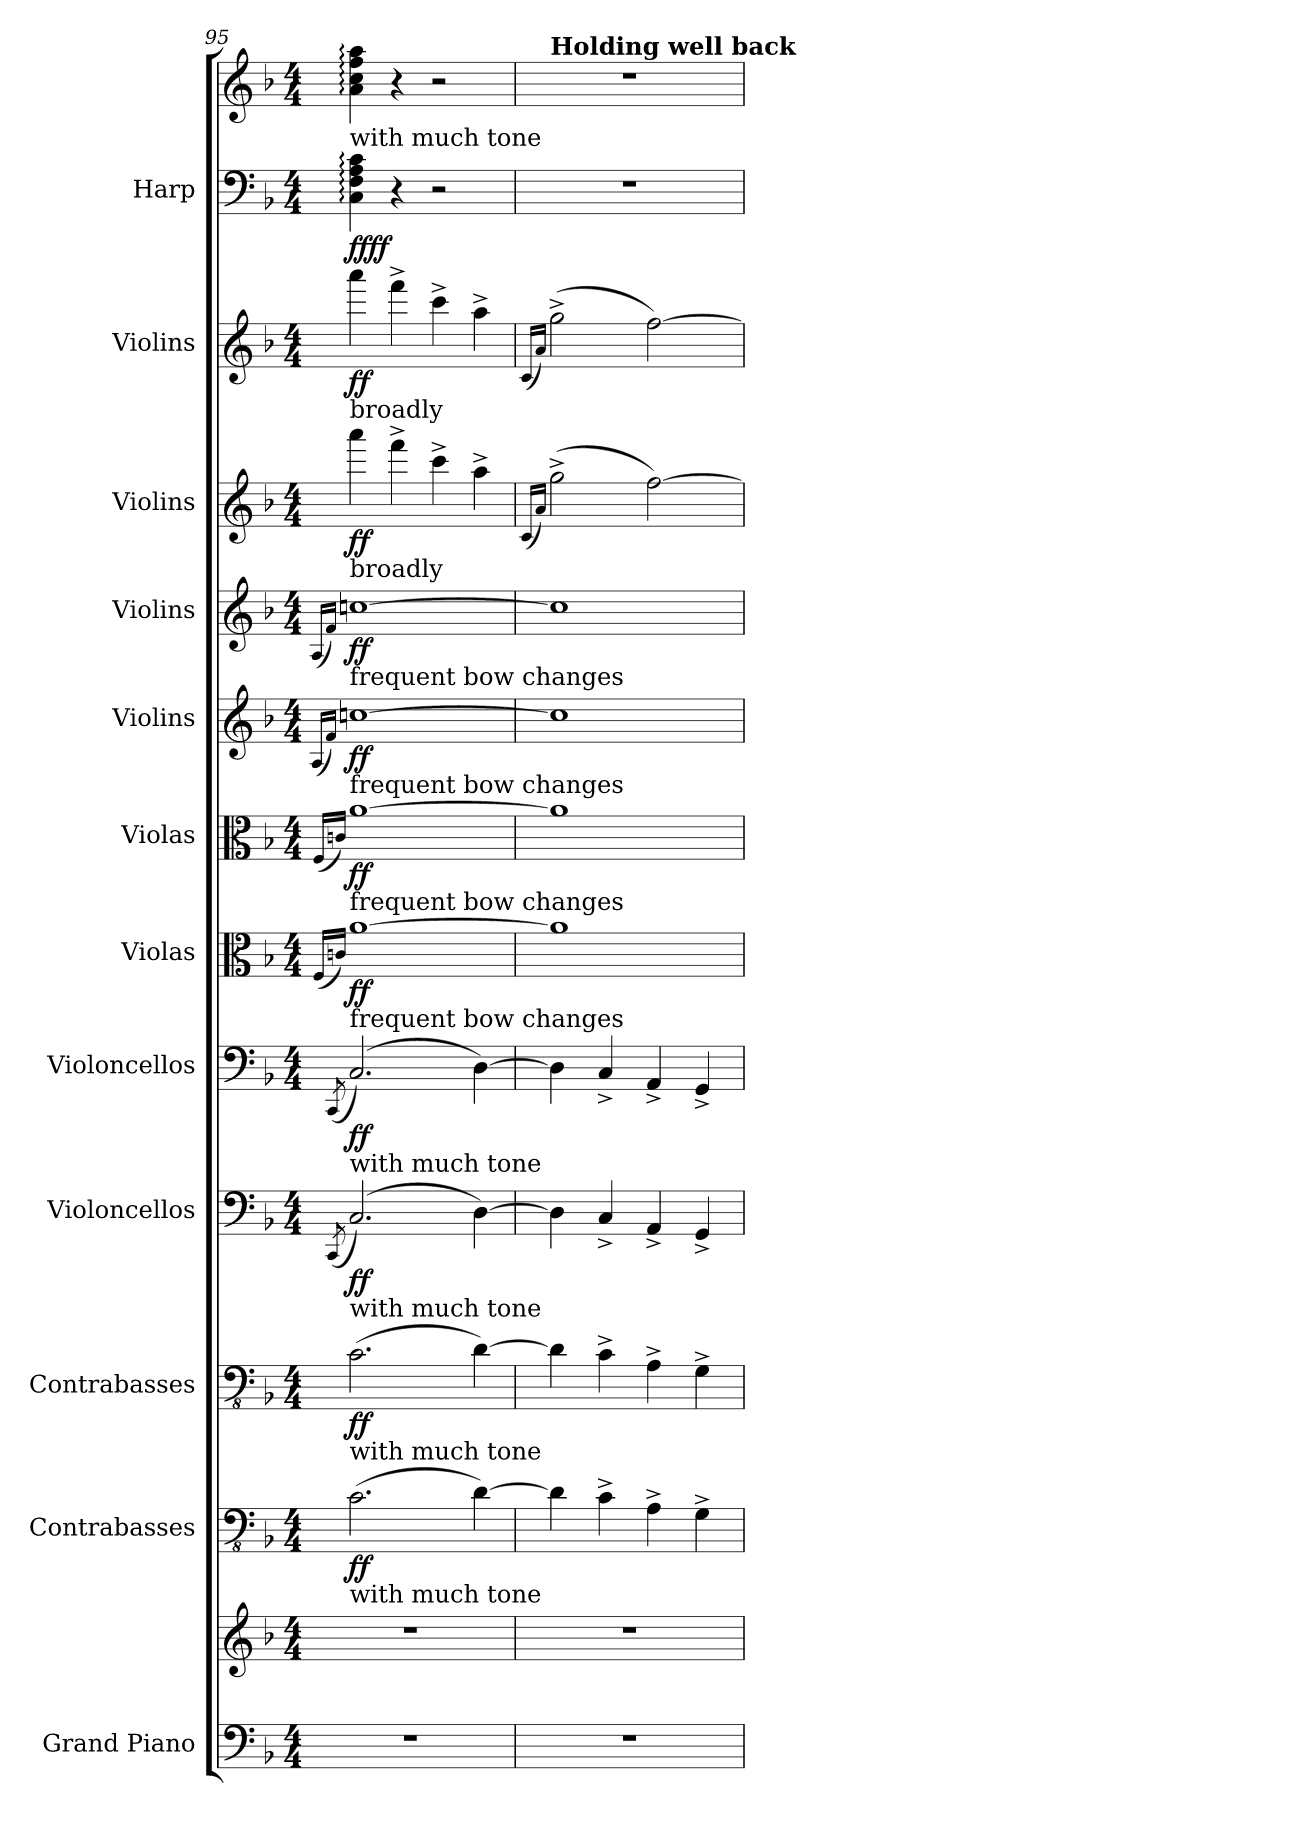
**kern	**kern	**kern	**dynam	**kern	**dynam	**kern	**dynam	**kern	**dynam	**kern	**dynam	**kern	**dynam	**kern	**dynam	**kern	**dynam	**kern	**dynam	**kern	**dynam	**kern	**kern	**dynam
*part12	*part12	*part11	*part11	*part10	*part10	*part9	*part9	*part8	*part8	*part7	*part7	*part6	*part6	*part5	*part5	*part4	*part4	*part3	*part3	*part2	*part2	*part1	*part1	*part1
*staff14	*staff13	*staff12	*staff12	*staff11	*staff11	*staff10	*staff10	*staff9	*staff9	*staff8	*staff8	*staff7	*staff7	*staff6	*staff6	*staff5	*staff5	*staff4	*staff4	*staff3	*staff3	*staff2	*staff1	*staff1/2
*I"Grand Piano	*	*I"Contrabasses	*	*I"Contrabasses	*	*I"Violoncellos	*	*I"Violoncellos	*	*I"Violas	*	*I"Violas	*	*I"Violins	*	*I"Violins	*	*I"Violins	*	*I"Violins	*	*I"Harp	*	*
*I'Pno.	*	*I'Cbs.	*	*I'Cbs.	*	*I'Vcs.	*	*I'Vcs.	*	*I'Vlas.	*	*I'Vlas.	*	*I'Vlns.	*	*I'Vlns.	*	*I'Vlns.	*	*I'Vlns.	*	*I'Hrp.	*	*
*clefF4	*clefG2	*clefFv4	*	*clefFv4	*	*clefF4	*	*clefF4	*	*clefC3	*	*clefC3	*	*clefG2	*	*clefG2	*	*clefG2	*	*clefG2	*	*clefF4	*clefG2	*
*k[b-]	*k[b-]	*k[b-]	*	*k[b-]	*	*k[b-]	*	*k[b-]	*	*k[b-]	*	*k[b-]	*	*k[b-]	*	*k[b-]	*	*k[b-]	*	*k[b-]	*	*k[b-]	*k[b-]	*
*M4/4	*M4/4	*M4/4	*	*M4/4	*	*M4/4	*	*M4/4	*	*M4/4	*	*M4/4	*	*M4/4	*	*M4/4	*	*M4/4	*	*M4/4	*	*M4/4	*M4/4	*
=95	=95	=95	=95	=95	=95	=95	=95	=95	=95	=95	=95	=95	=95	=95	=95	=95	=95	=95	=95	=95	=95	=95	=95	=95
.	.	.	.	.	.	.	.	.	.	(16qF/LL	.	(16qF/LL	.	(16qA/LL	.	(16qA/LL	.	.	.	.	.	.	.	.
.	.	.	.	.	.	(8qCC/	.	(8qCC/	.	16qcn/JJ)	.	16qcn/JJ)	.	16qf/JJ)	.	16qf/JJ)	.	.	.	.	.	.	.	.
!	!	!	!	!	!	!	!	!	!	!	!	!	!	!	!	!	!	!	!	!	!	!LO:TX:a:t=with much tone	!	!
!	!	!	!	!	!	!	!	!	!	!	!	!	!	!	!	!	!	!	!	!LO:TX:b:t=broadly	!	!	!	!
!	!	!	!	!	!	!	!	!	!	!	!	!	!	!	!	!	!	!LO:TX:b:t=broadly	!	!	!	!	!	!
!	!	!	!	!	!	!	!	!	!	!	!	!	!	!	!	!LO:TX:b:t=frequent bow changes	!	!	!	!	!	!	!	!
!	!	!	!	!	!	!	!	!	!	!	!	!	!	!LO:TX:b:t=frequent bow changes	!	!	!	!	!	!	!	!	!	!
!	!	!	!	!	!	!	!	!	!	!	!	!LO:TX:b:t=frequent bow changes	!	!	!	!	!	!	!	!	!	!	!	!
!	!	!	!	!	!	!	!	!	!	!LO:TX:b:t=frequent bow changes	!	!	!	!	!	!	!	!	!	!	!	!	!	!
!	!	!	!	!	!	!	!	!LO:TX:b:t=with much tone	!	!	!	!	!	!	!	!	!	!	!	!	!	!	!	!
!	!	!	!	!	!	!LO:TX:b:t=with much tone	!	!	!	!	!	!	!	!	!	!	!	!	!	!	!	!	!	!
!	!	!	!	!LO:TX:b:t=with much tone	!	!	!	!	!	!	!	!	!	!	!	!	!	!	!	!	!	!	!	!
!	!	!LO:TX:b:t=with much tone	!	!	!	!	!	!	!	!	!	!	!	!	!	!	!	!	!	!	!	!	!	!
!	!	!	!LO:DY:b	!	!LO:DY:b	!	!LO:DY:b	!	!LO:DY:b	!	!LO:DY:b	!	!LO:DY:b	!	!LO:DY:b	!	!LO:DY:b	!	!LO:DY:b	!	!LO:DY:b	!	!	!LO:DY:b=2
!	!	!	!	!	!	!	!	!	!	!	!	!	!	!	!	!	!	!	!	!	!	!	!	!LO:DY:n=1:b
1r	1r	(2.C\	ff	(2.C\	ff	(2.C/)	ff	(2.C/)	ff	[1a	ff	[1a	ff	[1ccn	ff	[1ccn	ff	4aaa\	ff	4aaa\	ff	4C\: 4F\: 4A\: 4c\:	4a\: 4cc\: 4ff\: 4aa\:	ff ff
.	.	.	.	.	.	.	.	.	.	.	.	.	.	.	.	.	.	4fff^\	.	4fff^\	.	4r	4r	.
.	.	.	.	.	.	.	.	.	.	.	.	.	.	.	.	.	.	4ccc^\	.	4ccc^\	.	2r	2r	.
.	.	[4D\)	.	[4D\)	.	[4D\)	.	[4D\)	.	.	.	.	.	.	.	.	.	4aa^\	.	4aa^\	.	.	.	.
=96	=96	=96	=96	=96	=96	=96	=96	=96	=96	=96	=96	=96	=96	=96	=96	=96	=96	=96	=96	=96	=96	=96	=96	=96
.	.	.	.	.	.	.	.	.	.	.	.	.	.	.	.	.	.	(16qc/LL	.	(16qc/LL	.	.	.	.
.	.	.	.	.	.	.	.	.	.	.	.	.	.	.	.	.	.	16qa/JJ)	.	16qa/JJ)	.	.	.	.
!	!	!	!	!	!	!	!	!	!	!	!	!	!	!	!	!	!	!	!	!	!	!	!LO:TX:a:B:t=Holding well back	!
1r	1r	4D\]	.	4D\]	.	4D\]	.	4D\]	.	1a]	.	1a]	.	1cc]	.	1cc]	.	(2gg^\	.	(2gg^\	.	1r	1r	.
.	.	4C^\	.	4C^\	.	4C^/	.	4C^/	.	.	.	.	.	.	.	.	.	.	.	.	.	.	.	.
.	.	4AA^\	.	4AA^\	.	4AA^/	.	4AA^/	.	.	.	.	.	.	.	.	.	[2ff\)	.	[2ff\)	.	.	.	.
.	.	4GG^\	.	4GG^\	.	4GG^/	.	4GG^/	.	.	.	.	.	.	.	.	.	.	.	.	.	.	.	.
=	=	=	=	=	=	=	=	=	=	=	=	=	=	=	=	=	=	=	=	=	=	=	=	=
*-	*-	*-	*-	*-	*-	*-	*-	*-	*-	*-	*-	*-	*-	*-	*-	*-	*-	*-	*-	*-	*-	*-	*-	*-
